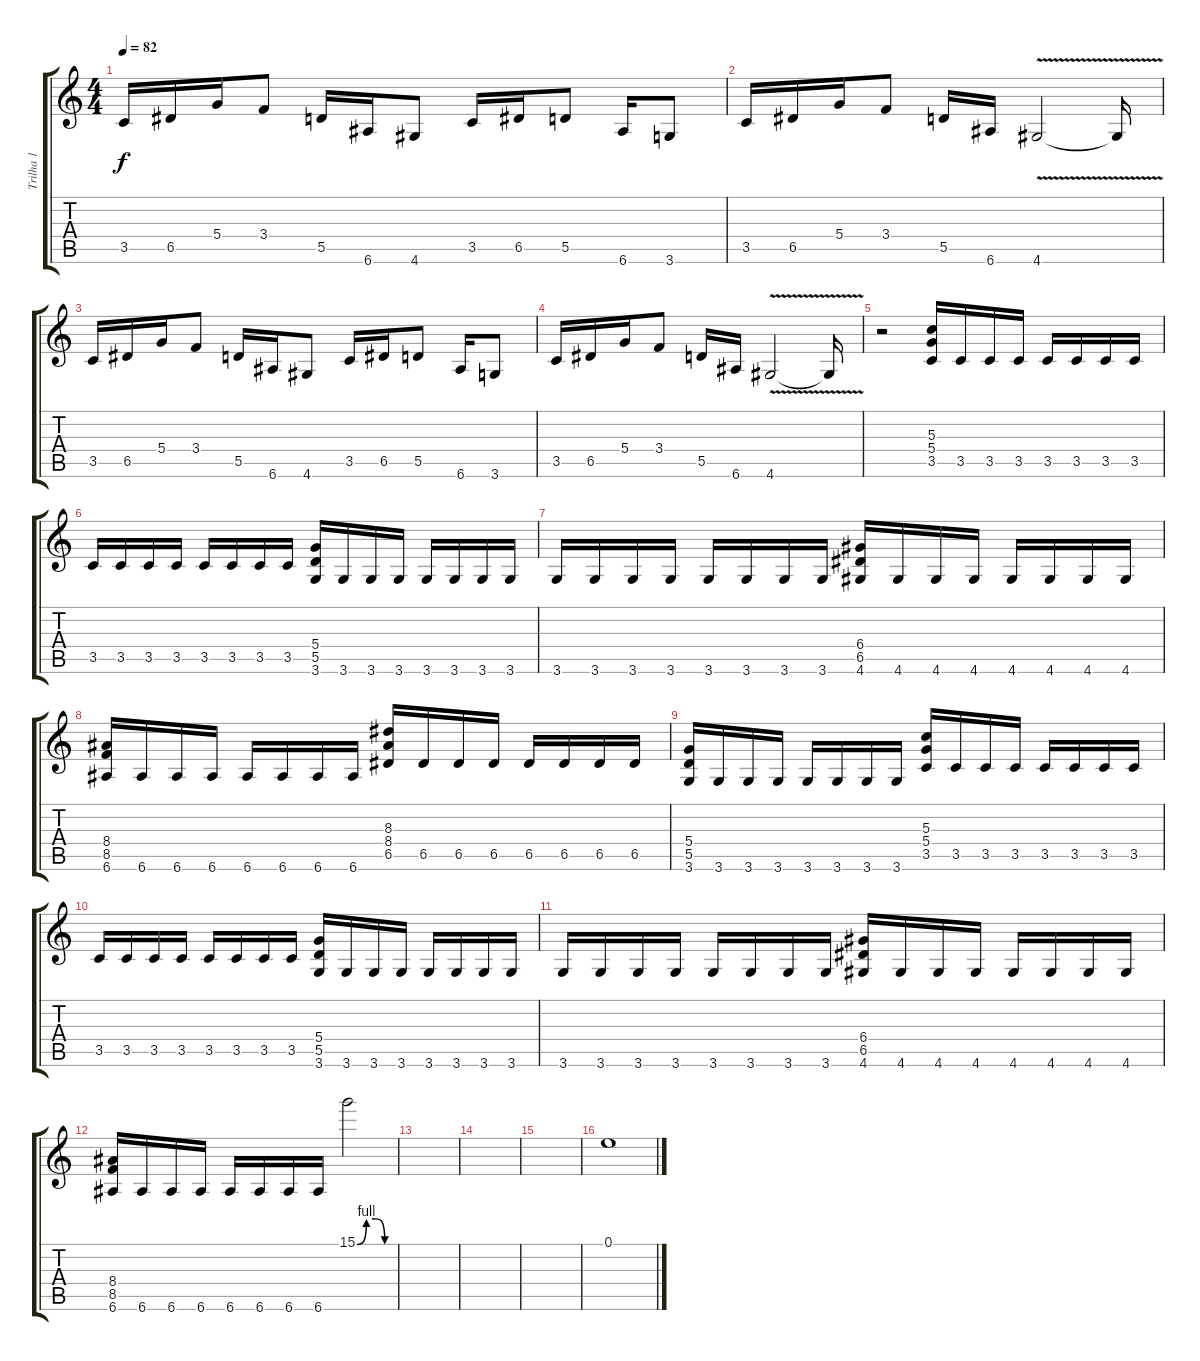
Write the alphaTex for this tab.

\track ("Trilha 1" "Trilha 1") {instrument electricguitarmuted}
\staff {score tabs}
\tuning (E4 B3 G3 D3 A2 E2) {hide}
\ts (4 4)
\tempo 82
\clef g2
\ks c
3.5.16{dy f instrument electricguitarmuted} 6.5.16 5.4.16 3.4.8 5.5.16 6.6.16 4.6.8 3.5.16 6.5.16 5.5.8 6.6.16 3.6.8 |
3.5.16 6.5.16 5.4.16 3.4.8 5.5.16 6.6.16 4.6{v}.2 4.6{t}.16 |
3.5.16 6.5.16 5.4.16 3.4.8 5.5.16 6.6.16 4.6.8 3.5.16 6.5.16 5.5.8 6.6.16 3.6.8 |
3.5.16 6.5.16 5.4.16 3.4.8 5.5.16 6.6.16 4.6{v}.2 4.6{t}.16 |
r.2 (5.3 5.4 3.5).16 3.5.16 3.5.16 3.5.16 3.5.16 3.5.16 3.5.16 3.5.16 |
3.5.16 3.5.16 3.5.16 3.5.16 3.5.16 3.5.16 3.5.16 3.5.16 (5.4 5.5 3.6).16 3.6.16 3.6.16 3.6.16 3.6.16 3.6.16 3.6.16 3.6.16 |
3.6.16 3.6.16 3.6.16 3.6.16 3.6.16 3.6.16 3.6.16 3.6.16 (6.4 6.5 4.6).16 4.6.16 4.6.16 4.6.16 4.6.16 4.6.16 4.6.16 4.6.16 |
(8.4 8.5 6.6).16 6.6.16 6.6.16 6.6.16 6.6.16 6.6.16 6.6.16 6.6.16 (8.3 8.4 6.5).16 6.5.16 6.5.16 6.5.16 6.5.16 6.5.16 6.5.16 6.5.16 |
(5.4 5.5 3.6).16 3.6.16 3.6.16 3.6.16 3.6.16 3.6.16 3.6.16 3.6.16 (5.3 5.4 3.5).16 3.5.16 3.5.16 3.5.16 3.5.16 3.5.16 3.5.16 3.5.16 |
3.5.16 3.5.16 3.5.16 3.5.16 3.5.16 3.5.16 3.5.16 3.5.16 (5.4 5.5 3.6).16 3.6.16 3.6.16 3.6.16 3.6.16 3.6.16 3.6.16 3.6.16 |
3.6.16 3.6.16 3.6.16 3.6.16 3.6.16 3.6.16 3.6.16 3.6.16 (6.4 6.5 4.6).16 4.6.16 4.6.16 4.6.16 4.6.16 4.6.16 4.6.16 4.6.16 |
(8.4 8.5 6.6).16 6.6.16 6.6.16 6.6.16 6.6.16 6.6.16 6.6.16 6.6.16 15.1{be (custom 0 0 15 4 30 4 45 0 60 0)}.2 |
|
|
|
0.1.1
